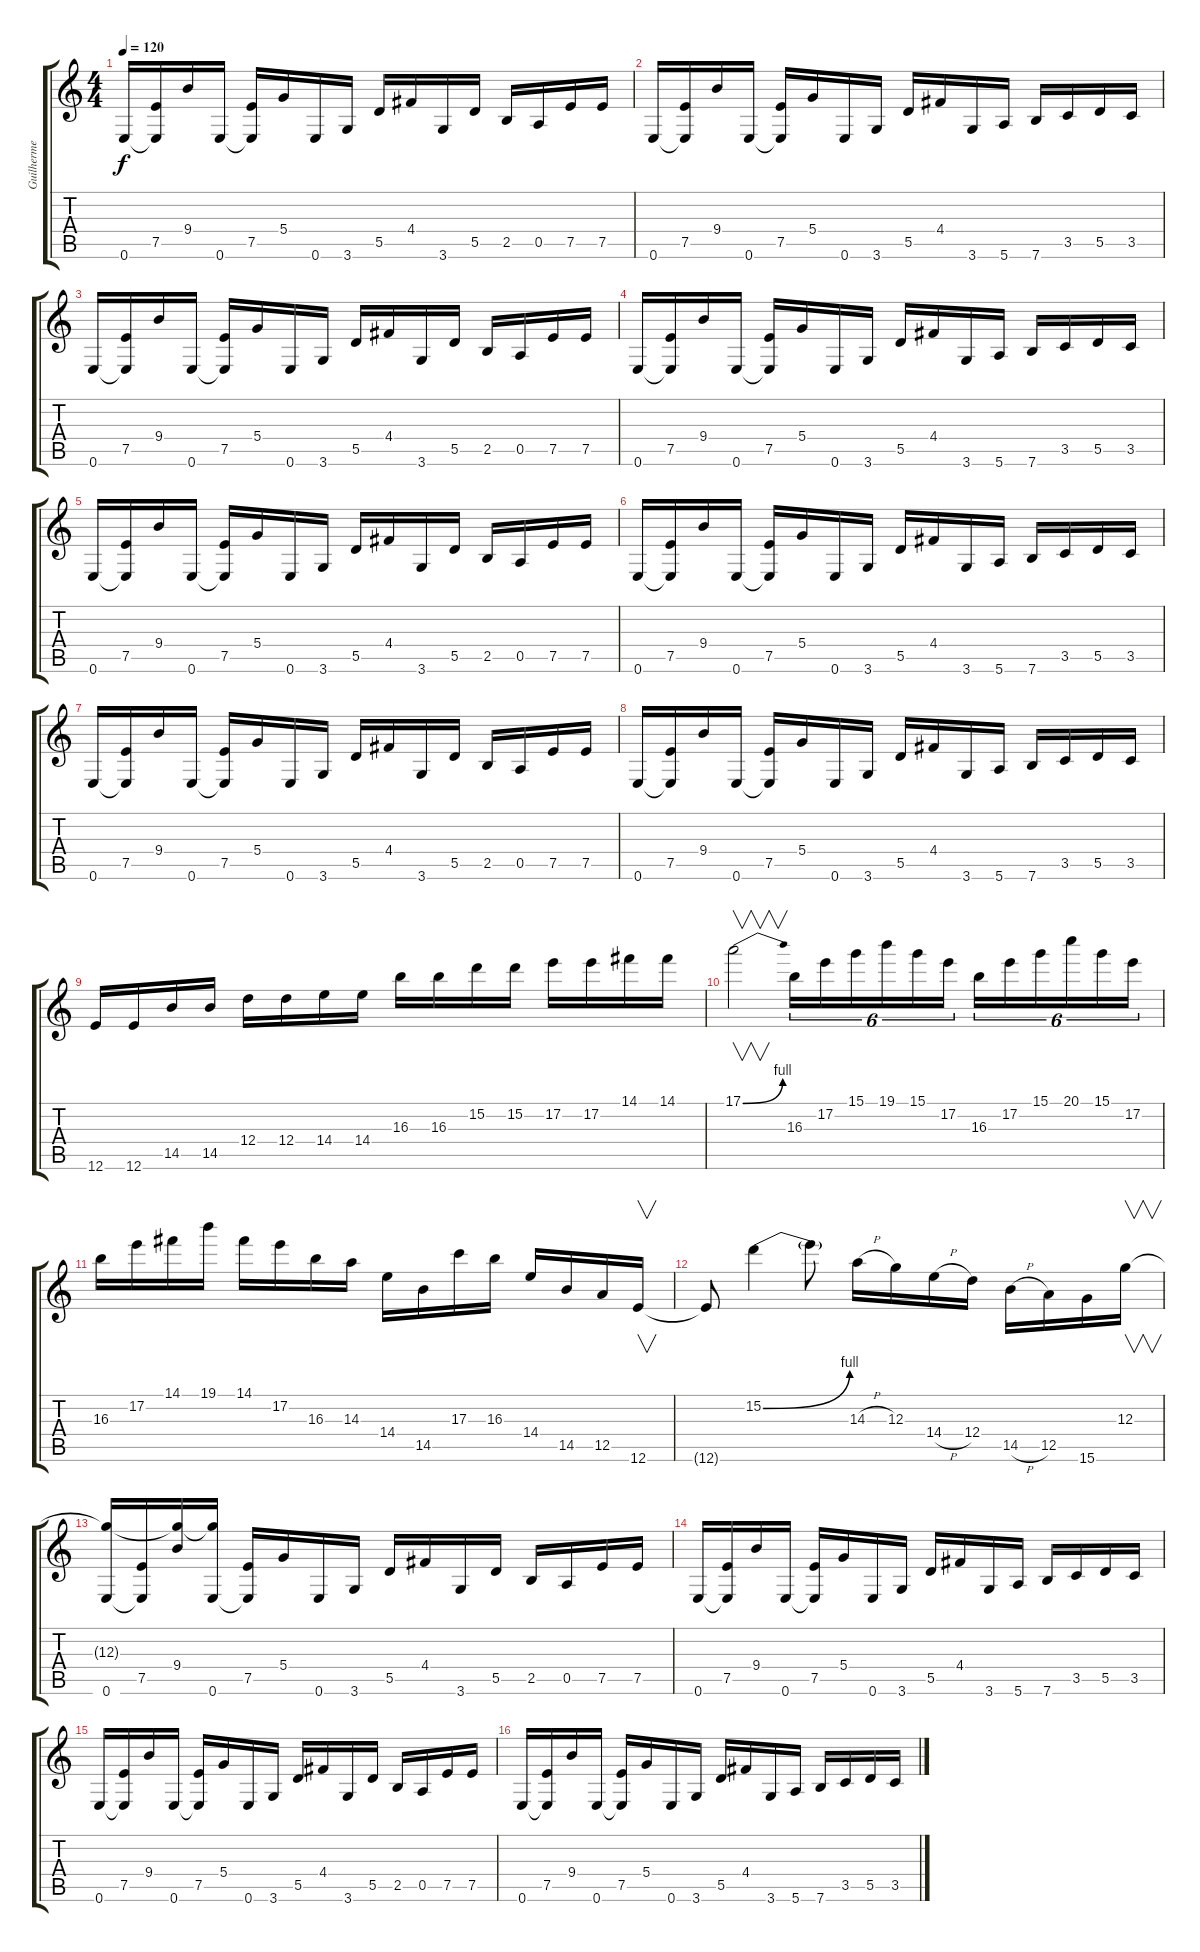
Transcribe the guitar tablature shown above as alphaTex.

\track ("Guilherme Belão" "Guilherme ") {instrument overdrivenguitar}
\staff {score tabs}
\tuning (E4 B3 G3 D3 A2 E2) {hide}
\ts (4 4)
\tempo 120
\clef g2
\ks c
0.6.16{dy f volume 11} (7.5 0.6{t}).16 9.4.16 0.6.16 (7.5 0.6{t}).16 5.4.16 0.6.16 3.6.16 5.5.16 4.4.16 3.6.16 5.5.16 2.5.16 0.5.16 7.5.16 7.5.16 |
0.6.16 (7.5 0.6{t}).16 9.4.16 0.6.16 (7.5 0.6{t}).16 5.4.16 0.6.16 3.6.16 5.5.16 4.4.16 3.6.16 5.6.16 7.6.16 3.5.16 5.5.16 3.5.16 |
0.6.16 (7.5 0.6{t}).16 9.4.16 0.6.16 (7.5 0.6{t}).16 5.4.16 0.6.16 3.6.16 5.5.16 4.4.16 3.6.16 5.5.16 2.5.16 0.5.16 7.5.16 7.5.16 |
0.6.16 (7.5 0.6{t}).16 9.4.16 0.6.16 (7.5 0.6{t}).16 5.4.16 0.6.16 3.6.16 5.5.16 4.4.16 3.6.16 5.6.16 7.6.16 3.5.16 5.5.16 3.5.16 |
0.6.16 (7.5 0.6{t}).16 9.4.16 0.6.16 (7.5 0.6{t}).16 5.4.16 0.6.16 3.6.16 5.5.16 4.4.16 3.6.16 5.5.16 2.5.16 0.5.16 7.5.16 7.5.16 |
0.6.16 (7.5 0.6{t}).16 9.4.16 0.6.16 (7.5 0.6{t}).16 5.4.16 0.6.16 3.6.16 5.5.16 4.4.16 3.6.16 5.6.16 7.6.16 3.5.16 5.5.16 3.5.16 |
0.6.16 (7.5 0.6{t}).16 9.4.16 0.6.16 (7.5 0.6{t}).16 5.4.16 0.6.16 3.6.16 5.5.16 4.4.16 3.6.16 5.5.16 2.5.16 0.5.16 7.5.16 7.5.16 |
0.6.16 (7.5 0.6{t}).16 9.4.16 0.6.16 (7.5 0.6{t}).16 5.4.16 0.6.16 3.6.16 5.5.16 4.4.16 3.6.16 5.6.16 7.6.16 3.5.16 5.5.16 3.5.16 |
12.6.16{volume 13} 12.6.16 14.5.16 14.5.16 12.4.16 12.4.16 14.4.16 14.4.16 16.3.16 16.3.16 15.2.16 15.2.16 17.2.16 17.2.16 14.1.16 14.1.16 |
17.1{be (bend 0 0 60 4)}.2{v} 16.3.16{tu (6 4)} 17.2.16{tu (6 4)} 15.1.16{tu (6 4)} 19.1.16{tu (6 4)} 15.1.16{tu (6 4)} 17.2.16{tu (6 4)} 16.3.16{tu (6 4)} 17.2.16{tu (6 4)} 15.1.16{tu (6 4)} 20.1.16{tu (6 4)} 15.1.16{tu (6 4)} 17.2.16{tu (6 4)} |
16.3.16 17.2.16 14.1.16 19.1.16 14.1.16 17.2.16 16.3.16 14.3.16 14.4.16 14.5.16 17.3.16 16.3.16 14.4.16 14.5.16 12.5.16 12.6.16{v} |
12.6{t}.8 15.2{be (bend 0 0 60 4)}.4 15.2{t}.8 14.3{h}.16 12.3.16 14.4{h}.16 12.4.16 14.5{h}.16 12.5.16 15.6.16 12.3.16{v} |
(12.3{t} 0.6).16{volume 11} (7.5 0.6{t}).16 (12.3{t} 9.4).16 (12.3{t} 0.6).16 (7.5 0.6{t}).16 5.4.16 0.6.16 3.6.16 5.5.16 4.4.16 3.6.16 5.5.16 2.5.16 0.5.16 7.5.16 7.5.16 |
0.6.16 (7.5 0.6{t}).16 9.4.16 0.6.16 (7.5 0.6{t}).16 5.4.16 0.6.16 3.6.16 5.5.16 4.4.16 3.6.16 5.6.16 7.6.16 3.5.16 5.5.16 3.5.16 |
0.6.16 (7.5 0.6{t}).16 9.4.16 0.6.16 (7.5 0.6{t}).16 5.4.16 0.6.16 3.6.16 5.5.16 4.4.16 3.6.16 5.5.16 2.5.16 0.5.16 7.5.16 7.5.16 |
0.6.16 (7.5 0.6{t}).16 9.4.16 0.6.16 (7.5 0.6{t}).16 5.4.16 0.6.16 3.6.16 5.5.16 4.4.16 3.6.16 5.6.16 7.6.16 3.5.16 5.5.16 3.5.16
